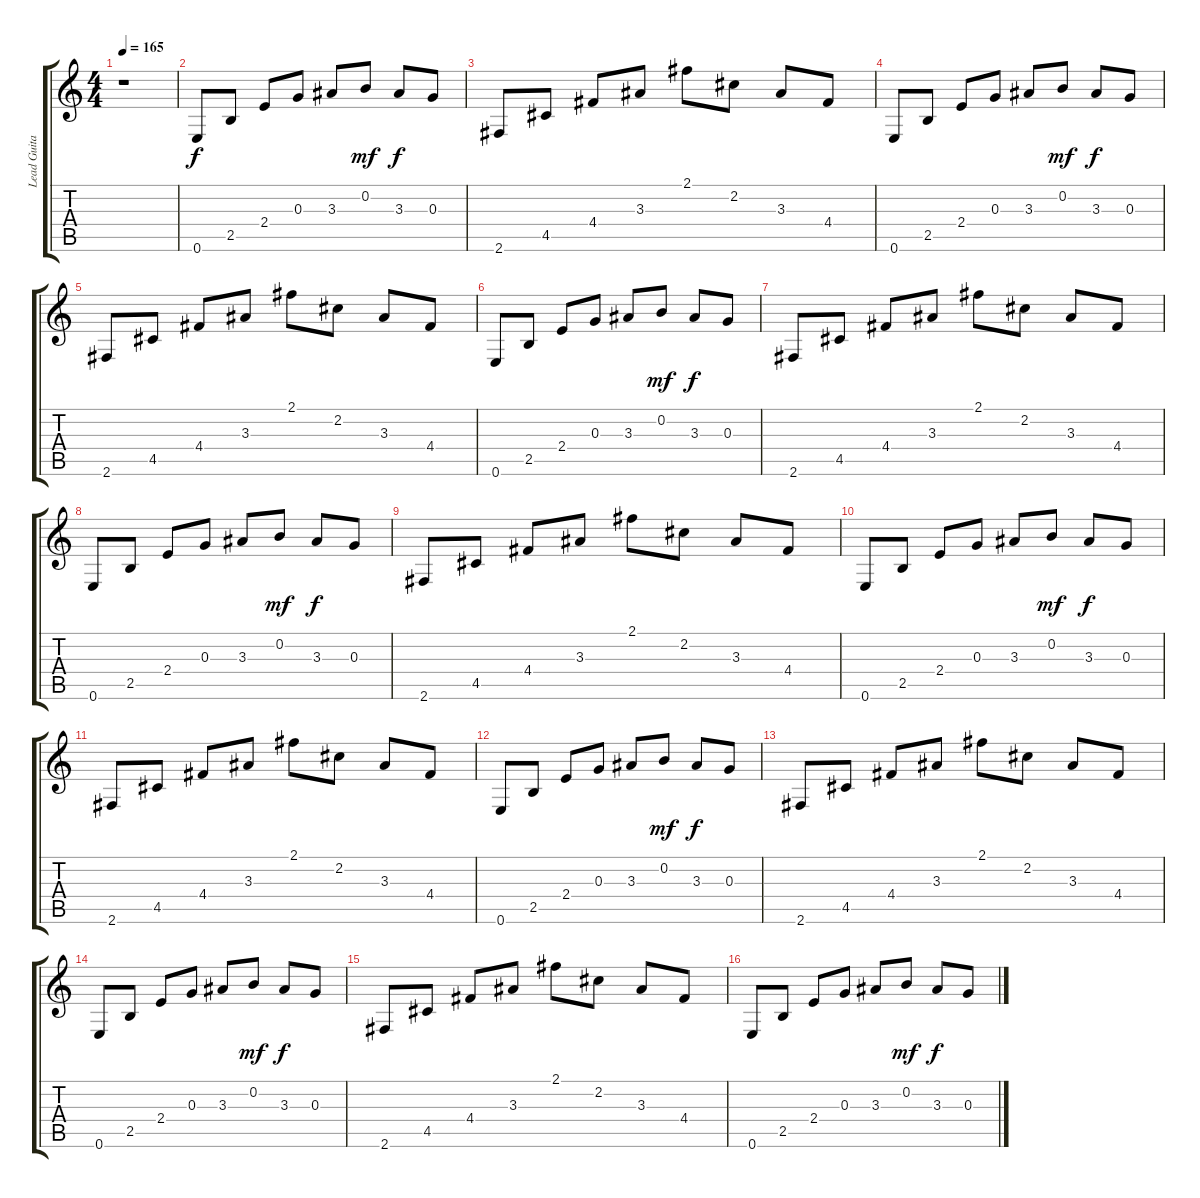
\track ("Lead Guitar 1" "Lead Guita") {instrument distortionguitar}
\staff {score tabs}
\tuning (E4 B3 G3 D3 A2 E2) {hide}
\ts (4 4)
\tempo 165
\clef g2
\ks c
r.1{dy f} |
0.6.8 2.5.8 2.4.8 0.3.8 3.3.8 0.2.8{dy mf} 3.3.8{dy f} 0.3.8 |
2.6.8 4.5.8 4.4.8 3.3.8 2.1.8 2.2.8 3.3.8 4.4.8 |
0.6.8 2.5.8 2.4.8 0.3.8 3.3.8 0.2.8{dy mf} 3.3.8{dy f} 0.3.8 |
2.6.8 4.5.8 4.4.8 3.3.8 2.1.8 2.2.8 3.3.8 4.4.8 |
0.6.8 2.5.8 2.4.8 0.3.8 3.3.8 0.2.8{dy mf} 3.3.8{dy f} 0.3.8 |
2.6.8 4.5.8 4.4.8 3.3.8 2.1.8 2.2.8 3.3.8 4.4.8 |
0.6.8 2.5.8 2.4.8 0.3.8 3.3.8 0.2.8{dy mf} 3.3.8{dy f} 0.3.8 |
2.6.8 4.5.8 4.4.8 3.3.8 2.1.8 2.2.8 3.3.8 4.4.8 |
0.6.8 2.5.8 2.4.8 0.3.8 3.3.8 0.2.8{dy mf} 3.3.8{dy f} 0.3.8 |
2.6.8 4.5.8 4.4.8 3.3.8 2.1.8 2.2.8 3.3.8 4.4.8 |
0.6.8 2.5.8 2.4.8 0.3.8 3.3.8 0.2.8{dy mf} 3.3.8{dy f} 0.3.8 |
2.6.8 4.5.8 4.4.8 3.3.8 2.1.8 2.2.8 3.3.8 4.4.8 |
0.6.8 2.5.8 2.4.8 0.3.8 3.3.8 0.2.8{dy mf} 3.3.8{dy f} 0.3.8 |
2.6.8 4.5.8 4.4.8 3.3.8 2.1.8 2.2.8 3.3.8 4.4.8 |
0.6.8 2.5.8 2.4.8 0.3.8 3.3.8 0.2.8{dy mf} 3.3.8{dy f} 0.3.8
